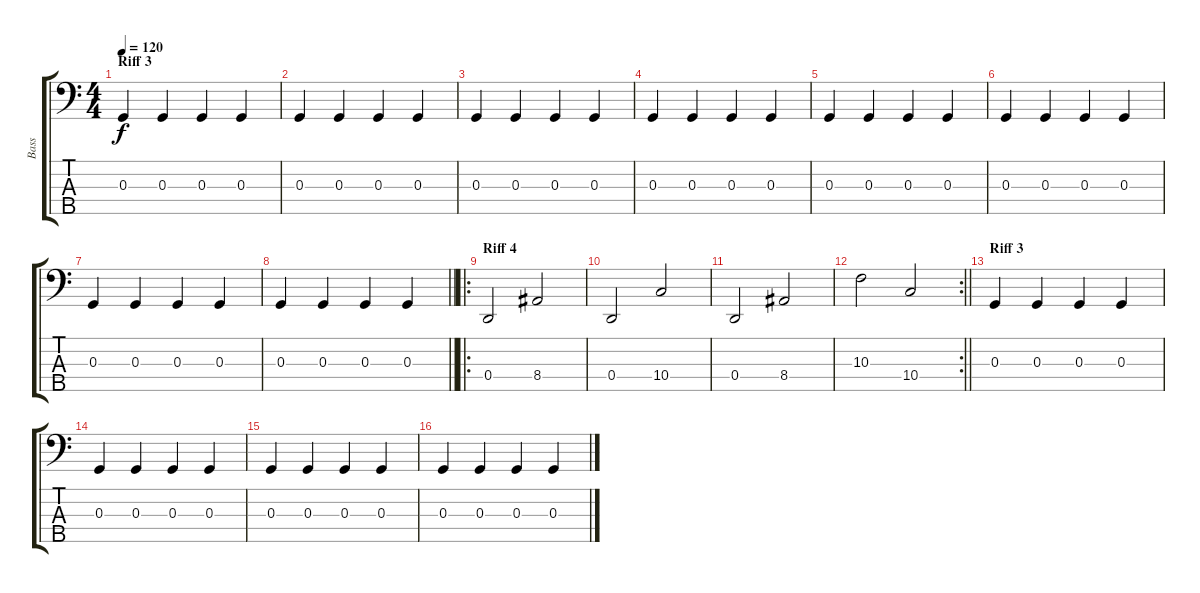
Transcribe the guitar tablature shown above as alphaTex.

\track ("Bass" "Bass") {instrument acousticbass}
\staff {score tabs}
\tuning (F2 C2 G1 D1 G0) {hide}
\ts (4 4)
\section ("" "Riff 3")
\tempo 120
\clef f4
\ks c
0.3.4{dy f} 0.3.4 0.3.4 0.3.4 |
0.3.4 0.3.4 0.3.4 0.3.4 |
0.3.4 0.3.4 0.3.4 0.3.4 |
0.3.4 0.3.4 0.3.4 0.3.4 |
0.3.4 0.3.4 0.3.4 0.3.4 |
0.3.4 0.3.4 0.3.4 0.3.4 |
0.3.4 0.3.4 0.3.4 0.3.4 |
\barLineRight lightlight
0.3.4 0.3.4 0.3.4 0.3.4 |
\ro
\section ("" "Riff 4")
0.4.2 8.4.2 |
0.4.2 10.4.2 |
0.4.2 8.4.2 |
\rc 2
\barLineRight lightlight
10.3.2 10.4.2 |
\section ("" "Riff 3")
0.3.4 0.3.4 0.3.4 0.3.4 |
0.3.4 0.3.4 0.3.4 0.3.4 |
0.3.4 0.3.4 0.3.4 0.3.4 |
0.3.4 0.3.4 0.3.4 0.3.4
